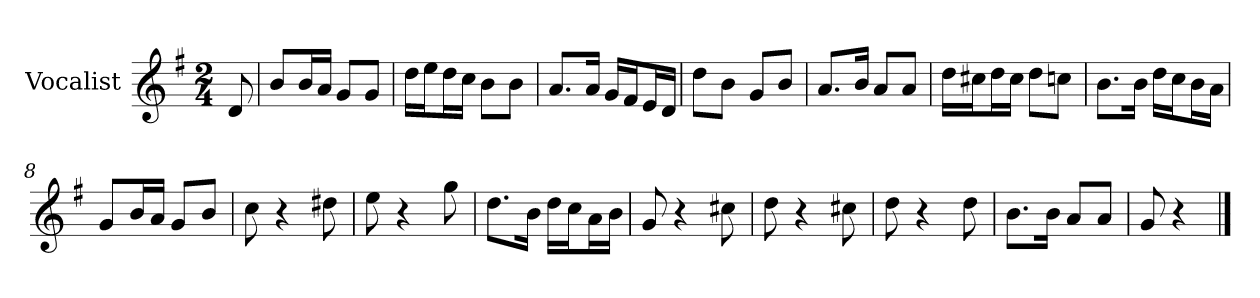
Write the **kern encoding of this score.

**kern
*part1
*staff1
*I"Vocalist
*k[f#]
*G:
*M2/4
=
8d
=1
8bL
16bL
16aJJ
8gL
8gJ
=2
16ddLL
16eeJ
16ddL
16ccJJ
8bL
8bJ
=3
8.aL
16aJk
16gLL
16f#J
16eL
16dJJ
=4
8ddL
8bJ
8gL
8bJ
=5
8.aL
16bJk
8aL
8aJ
=6
16ddLL
16cc#XJ
16ddL
16cc#JJ
8ddL
8ccnJ
=7
8.bL
16bJk
16ddLL
16ccJ
16bL
16aJJ
=8
8gL
16bL
16aJJ
8gL
8bJ
=9
8cc
4r
8dd#X
=10
8ee
4r
8gg
=11
8.ddL
16bJk
16ddLL
16ccJ
16aL
16bJJ
=12
8g
4r
8cc#X
=13
8dd
4r
8cc#X
=14
8dd
4r
8dd
=15
8.bL
16bJk
8aL
8aJ
=16
8g
4r
==
*-
